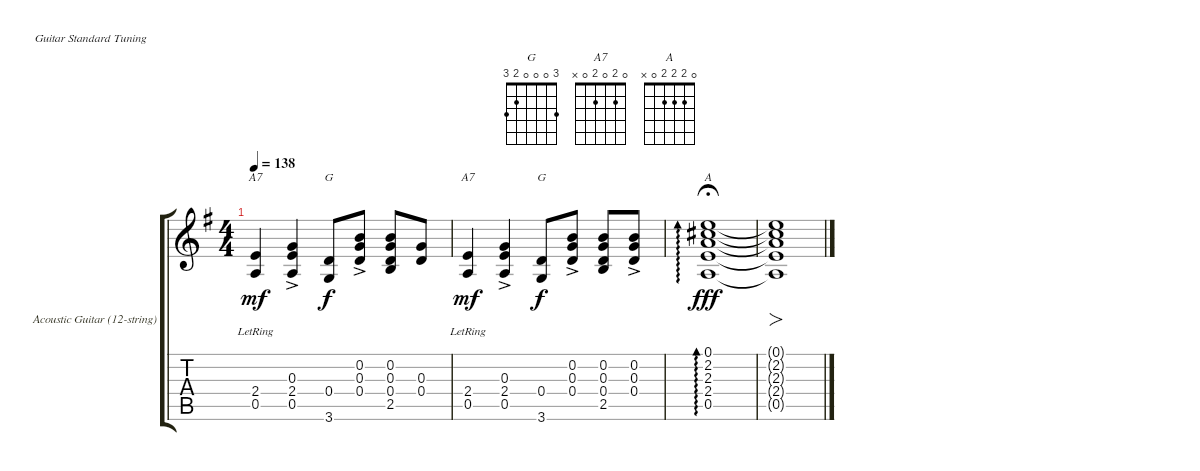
\defaultSystemsLayout 4
\bracketExtendMode groupsimilarinstruments
\useSystemSignSeparator
\multiBarRest
\multiTrackTrackNamePolicy allsystems
\firstSystemTrackNameMode fullname
\firstSystemTrackNameOrientation horizontal
\otherSystemsTrackNameOrientation horizontal
\defaultBarNumberDisplay FirstOfSystem
\track ("Acoustic Guitar (12-string)" "Ac. Gtr") {multiBarRest instrument acousticguitarsteel}
\staff {score tabs}
\tuning (E4 B3 G3 D3 A2 E2)
\chord ("G" 3 0 0 0 2 3)
\chord ("A7" 0 2 0 2 0 x)
\chord ("A" 0 2 2 2 0 x)
\ts (4 4)
\tempo 138
\clef g2
\ks g
(0.5{lr} 2.4{lr}).4{ch "A7" dy mf} (2.4{ac} 0.3{ac} 0.5{ac}).4 (3.6 0.4).8{ch "G" dy f} (0.4{ac} 0.3{ac} 0.2{ac}).8 (0.2 0.3 0.4 2.5).8 (0.4 0.3).8 |
(0.5{lr} 2.4{lr}).4{ch "A7" dy mf} (2.4{ac} 0.3{ac} 0.5{ac}).4 (3.6 0.4).8{ch "G" dy f} (0.4{ac} 0.3{ac} 0.2{ac}).8 (0.2 0.3 0.4 2.5).8 (0.4{ac} 0.3{ac} 0.2{ac}).8 |
(0.5 2.4 2.3 2.2 0.1).1{ad 0 ch "A" dy fff fermata (medium 0.52)} |
(0.5{t} 2.4{t} 2.3{t} 2.2{t} 0.1{t}).1{fo}
